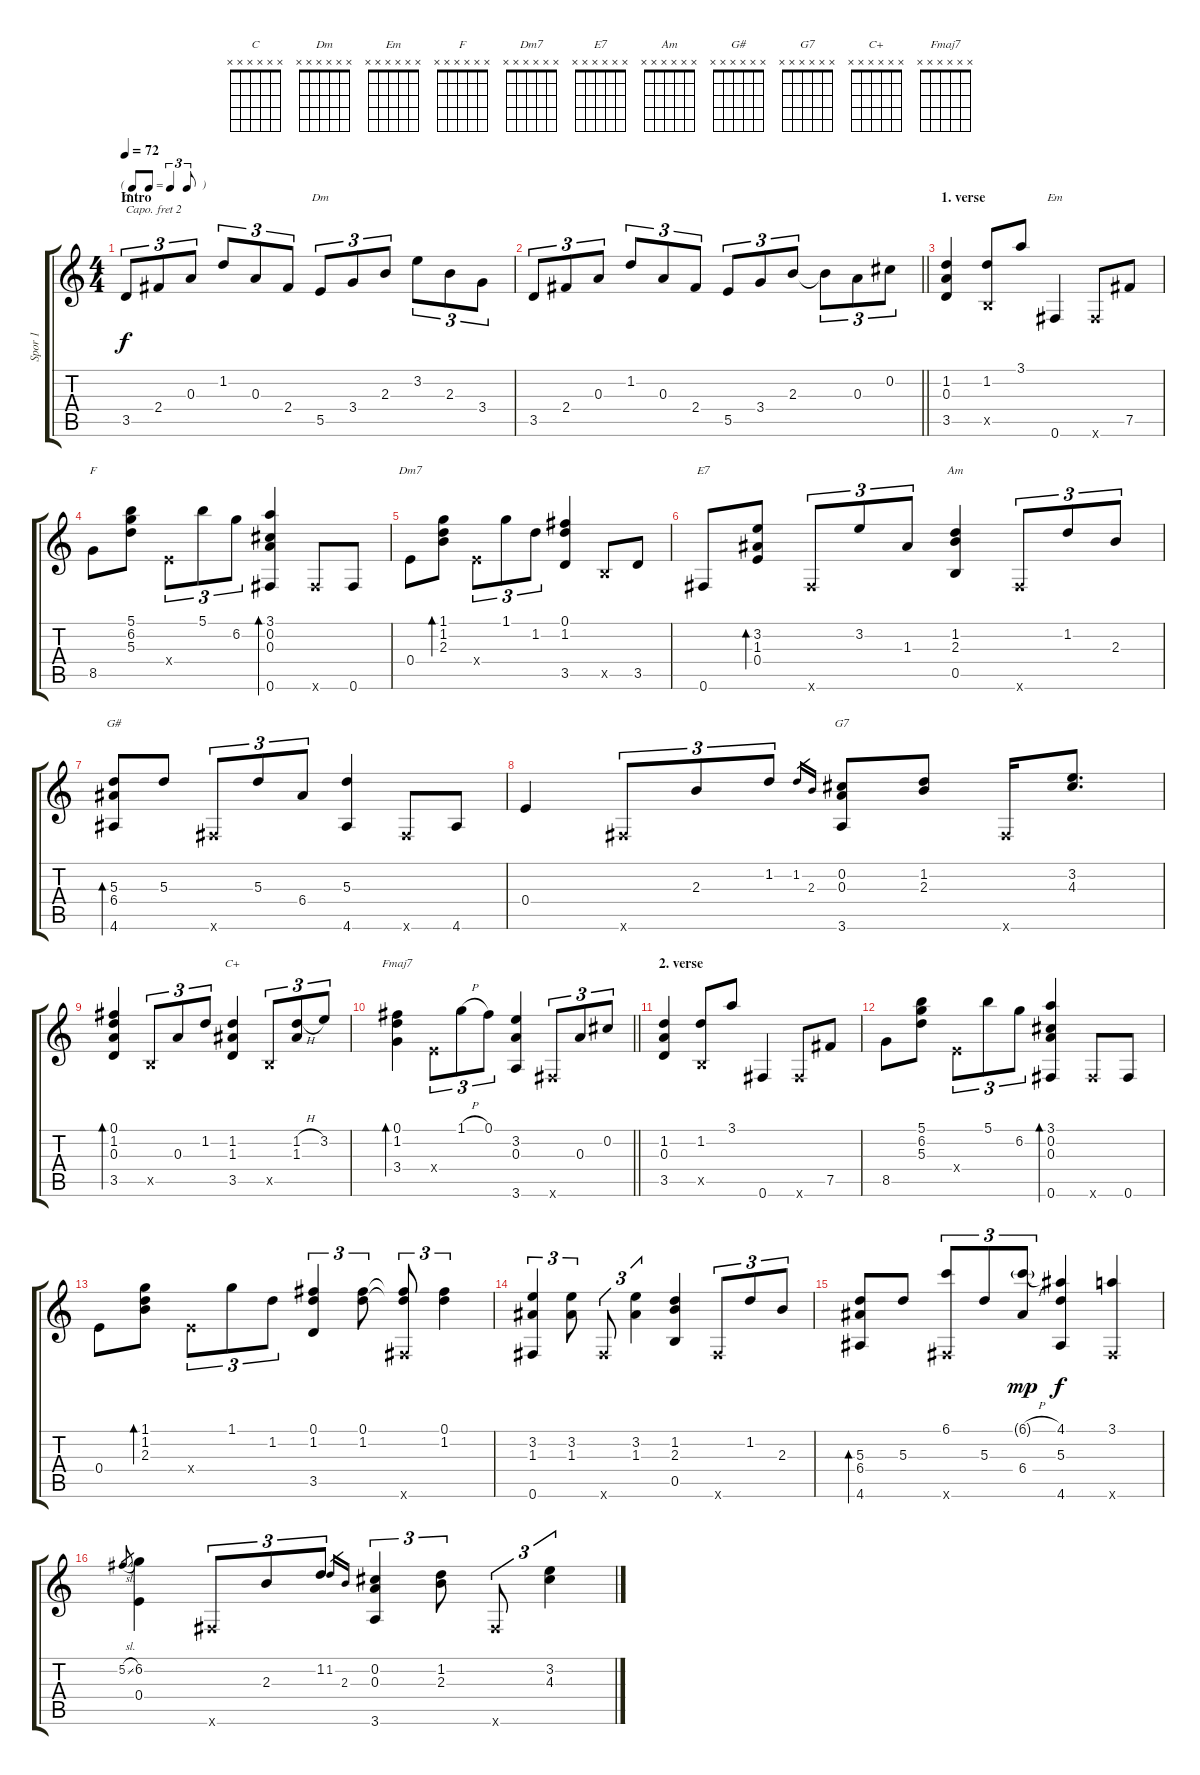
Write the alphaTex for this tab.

\track ("Spor 1" "Spor 1") {instrument acousticguitarsteel}
\staff {score tabs}
\capo 2
\tuning (E4 B3 G3 D3 A2 E2) {hide}
\chord ("C" x x x x x x)
\chord ("Dm" x x x x x x)
\chord ("Em" x x x x x x)
\chord ("F" x x x x x x)
\chord ("Dm7" x x x x x x)
\chord ("E7" x x x x x x)
\chord ("Am" x x x x x x)
\chord ("G#" x x x x x x)
\chord ("G7" x x x x x x)
\chord ("C+" x x x x x x)
\chord ("Fmaj7" x x x x x x)
\ts (4 4)
\tf triplet8th
\section ("" "Intro")
\tempo 72
\clef g2
\ks c
3.5.8{tu (3 2) ch "C" dy f instrument acousticguitarsteel} 2.4.8{tu (3 2)} 0.3.8{tu (3 2)} 1.2.8{tu (3 2)} 0.3.8{tu (3 2)} 2.4.8{tu (3 2)} 5.5.8{tu (3 2) ch "Dm"} 3.4.8{tu (3 2)} 2.3.8{tu (3 2)} 3.2.8{tu (3 2)} 2.3.8{tu (3 2)} 3.4.8{tu (3 2)} |
\barLineRight lightlight
3.5.8{tu (3 2)} 2.4.8{tu (3 2)} 0.3.8{tu (3 2)} 1.2.8{tu (3 2)} 0.3.8{tu (3 2)} 2.4.8{tu (3 2)} 5.5.8{tu (3 2)} 3.4.8{tu (3 2)} 2.3.8{tu (3 2)} 2.3{t}.8{tu (3 2)} 0.3.8{tu (3 2)} 0.2.8{tu (3 2)} |
\section ("" "1. verse")
(1.2 0.3 3.5).4 (1.2 0.5{x}).8 3.1.8 0.6.4{ch "Em"} 0.6{x}.8 7.5.8 |
8.5.8{ch "F"} (5.1 6.2 5.3).8 0.4{x}.8{tu (3 2)} 5.1.8{tu (3 2)} 6.2.8{tu (3 2)} (3.1 0.2 0.3 0.6).4{bd 120} 0.6{x}.8 0.6.8 |
0.4.8{ch "Dm7"} (1.1 1.2 2.3).8{bd 120} 0.4{x}.8{tu (3 2)} 1.1.8{tu (3 2)} 1.2.8{tu (3 2)} (0.1 1.2 3.5).4 0.5{x}.8 3.5.8 |
0.6.8{ch "E7"} (3.2 1.3 0.4).8{bd 120} 0.6{x}.8{tu (3 2)} 3.2.8{tu (3 2)} 1.3.8{tu (3 2)} (1.2 2.3 0.5).4{ch "Am"} 0.6{x}.8{tu (3 2)} 1.2.8{tu (3 2)} 2.3.8{tu (3 2)} |
(5.3 6.4 4.6).8{bd 120 ch "G#"} 5.3.8 0.6{x}.8{tu (3 2)} 5.3.8{tu (3 2)} 6.4.8{tu (3 2)} (5.3 4.6).4 0.6{x}.8 4.6.8 |
0.4.4 0.6{x}.8{tu (3 2)} 2.3.8{tu (3 2)} 1.2.8{tu (3 2)} 1.2.16{gr} 2.3.16{gr} (0.2 0.3 3.6).8{ch "G7"} (1.2 2.3).8 0.6{x}.16 (3.2 4.3).8{d} |
(0.1 1.2 0.3 3.5).4{bd 60} 0.5{x}.8{tu (3 2)} 0.3.8{tu (3 2)} 1.2.8{tu (3 2)} (1.2 1.3 3.5).4{ch "C+"} 0.5{x}.8{tu (3 2)} (1.2{h} 1.3).8{tu (3 2)} 3.2.8{tu (3 2)} |
\barLineRight lightlight
(0.1 1.2 3.4).4{bd 120 ch "Fmaj7"} 0.4{x}.8{tu (3 2)} 1.1{h}.8{tu (3 2)} 0.1.8{tu (3 2)} (3.2 0.3 3.6).4 0.6{x}.8{tu (3 2)} 0.3.8{tu (3 2)} 0.2.8{tu (3 2)} |
\section ("" "2. verse")
(1.2 0.3 3.5).4 (1.2 0.5{x}).8 3.1.8 0.6.4 0.6{x}.8 7.5.8 |
8.5.8 (5.1 6.2 5.3).8 0.4{x}.8{tu (3 2)} 5.1.8{tu (3 2)} 6.2.8{tu (3 2)} (3.1 0.2 0.3 0.6).4{bd 120} 0.6{x}.8 0.6.8 |
0.4.8 (1.1 1.2 2.3).8{bd 120} 0.4{x}.8{tu (3 2)} 1.1.8{tu (3 2)} 1.2.8{tu (3 2)} (0.1 1.2 3.5).4{tu (3 2)} (0.1 1.2).8{tu (3 2)} (0.1{t} 1.2{t} 0.6{x}).8{tu (3 2)} (0.1 1.2).4{tu (3 2)} |
(3.2 1.3 0.6).4{tu (3 2)} (3.2 1.3).8{tu (3 2)} 0.6{x}.8{tu (3 2)} (3.2 1.3).4{tu (3 2)} (1.2 2.3 0.5).4 0.6{x}.8{tu (3 2)} 1.2.8{tu (3 2)} 2.3.8{tu (3 2)} |
(5.3 6.4 4.6).8{bd 120} 5.3.8 (6.1 0.6{x}).8{tu (3 2)} 5.3.8{tu (3 2)} (6.1{h g} 6.4).8{tu (3 2) dy mp} (4.1 5.3 4.6).4{dy f} (3.1 0.6{x}).4 |
5.2{sl}.8{gr} (6.2 0.4).4 0.6{x}.8{tu (3 2)} 2.3.8{tu (3 2)} 1.2.8{tu (3 2)} 1.2.16{gr} 2.3.16{gr} (0.2 0.3 3.6).4{tu (3 2)} (1.2 2.3).8{tu (3 2)} 0.6{x}.8{tu (3 2)} (3.2 4.3).4{tu (3 2)}
